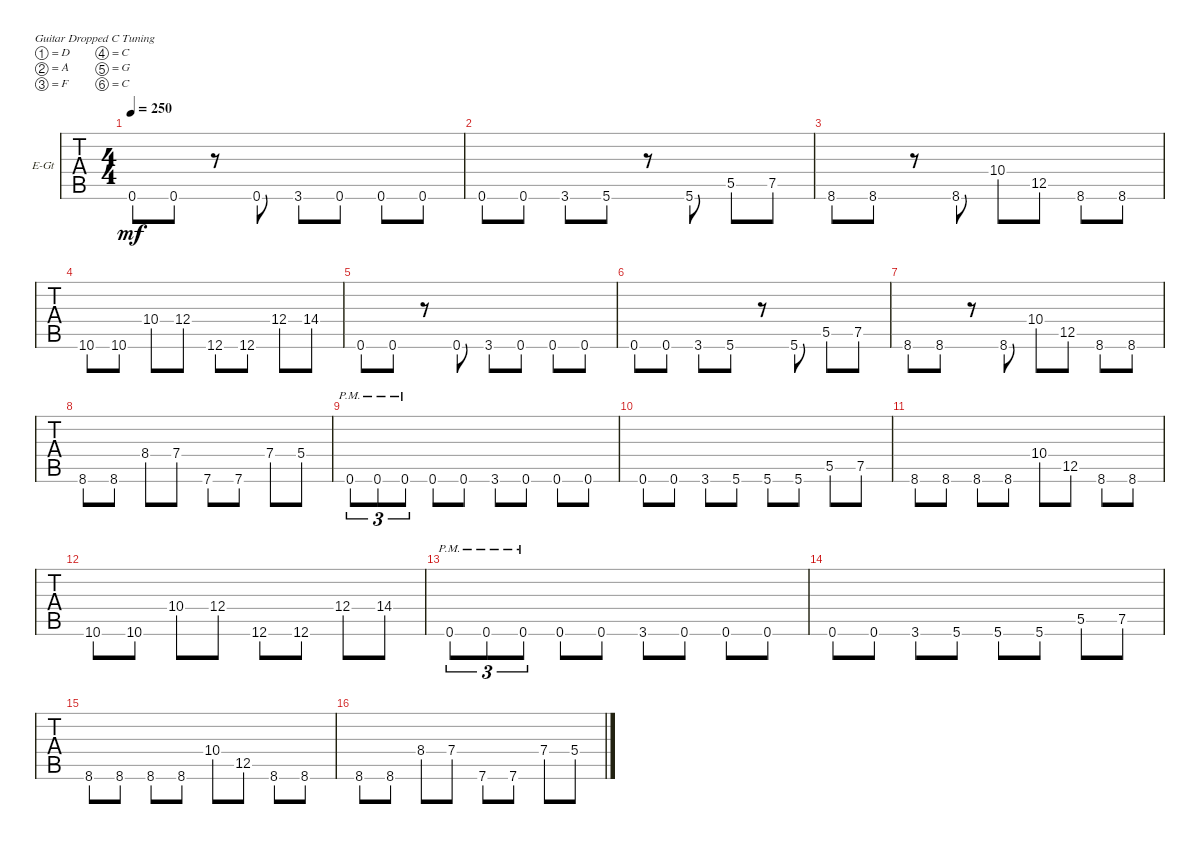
\bracketExtendMode groupsimilarinstruments
\firstSystemTrackNameOrientation horizontal
\otherSystemsTrackNameOrientation horizontal
\track ("Gtr 1" "E-Gt") {instrument acousticgrandpiano}
\staff {tabs}
\tuning (D4 A3 F3 C3 G2 C2)
\displaytranspose 12
\ts (4 4)
\tempo 250
\clef g2
\ks c
0.6.8{dy mf instrument acousticgrandpiano} 0.6.8 r.8 0.6.8 3.6.8 0.6.8 0.6.8 0.6.8 |
0.6.8 0.6.8 3.6.8 5.6.8 r.8 5.6.8 5.5.8 7.5.8 |
8.6.8 8.6.8 r.8 8.6.8 10.4.8 12.5.8 8.6.8 8.6.8 |
10.6.8 10.6.8 10.4.8 12.4.8 12.6.8 12.6.8 12.4.8 14.4.8 |
0.6.8 0.6.8 r.8 0.6.8 3.6.8 0.6.8 0.6.8 0.6.8 |
0.6.8 0.6.8 3.6.8 5.6.8 r.8 5.6.8 5.5.8 7.5.8 |
8.6.8 8.6.8 r.8 8.6.8 10.4.8 12.5.8 8.6.8 8.6.8 |
8.6.8 8.6.8 8.4.8 7.4.8 7.6.8 7.6.8 7.4.8 5.4.8 |
0.6{pm}.8{tu (3 2)} 0.6{pm}.8{tu (3 2)} 0.6{pm}.8{tu (3 2)} 0.6.8 0.6.8 3.6.8 0.6.8 0.6.8 0.6.8 |
0.6.8 0.6.8 3.6.8 5.6.8 5.6.8 5.6.8 5.5.8 7.5.8 |
8.6.8 8.6.8 8.6.8 8.6.8 10.4.8 12.5.8 8.6.8 8.6.8 |
10.6.8 10.6.8 10.4.8 12.4.8 12.6.8 12.6.8 12.4.8 14.4.8 |
0.6{pm}.8{tu (3 2)} 0.6{pm}.8{tu (3 2)} 0.6{pm}.8{tu (3 2)} 0.6.8 0.6.8 3.6.8 0.6.8 0.6.8 0.6.8 |
0.6.8 0.6.8 3.6.8 5.6.8 5.6.8 5.6.8 5.5.8 7.5.8 |
8.6.8 8.6.8 8.6.8 8.6.8 10.4.8 12.5.8 8.6.8 8.6.8 |
8.6.8 8.6.8 8.4.8 7.4.8 7.6.8 7.6.8 7.4.8 5.4.8
